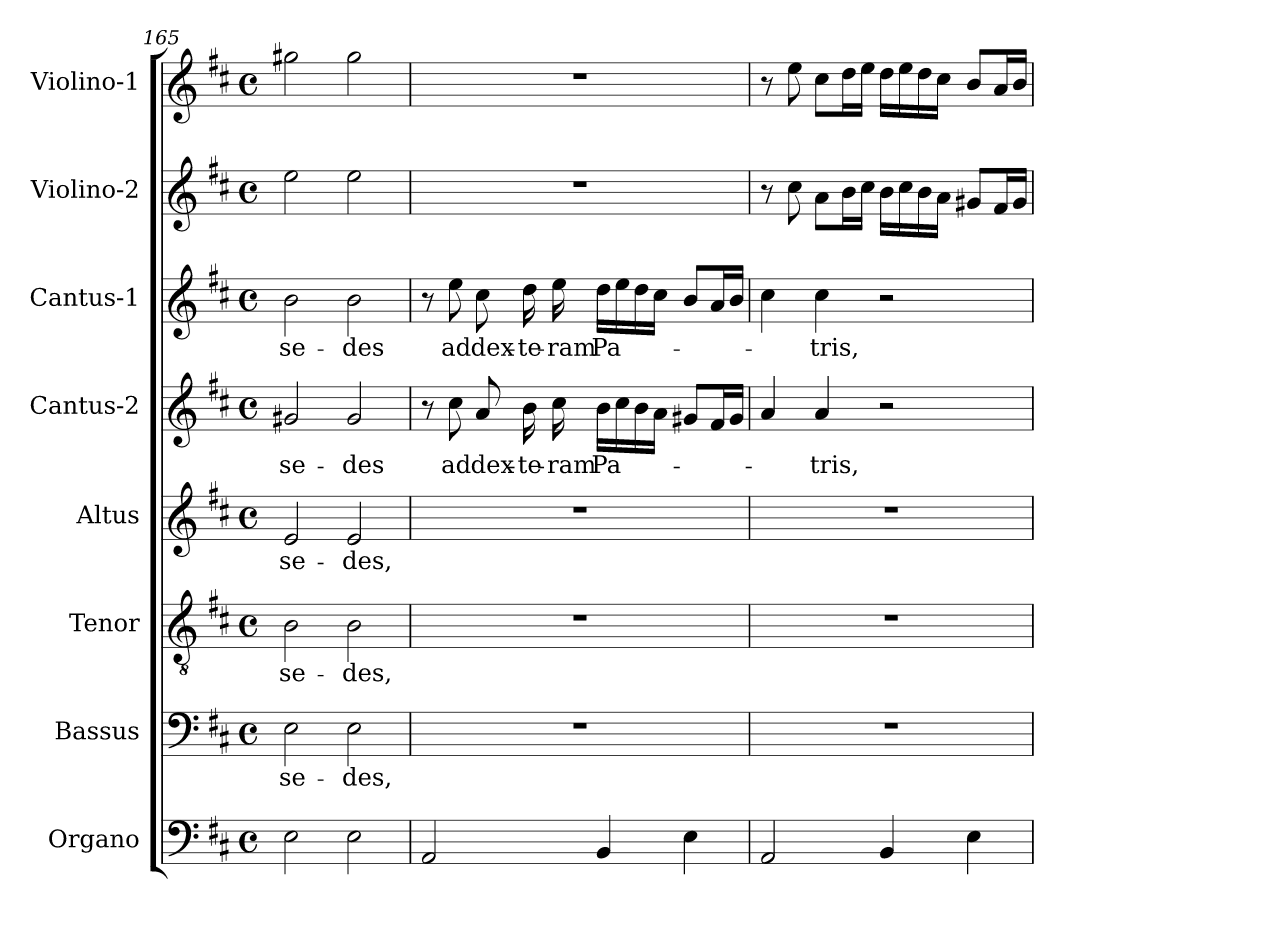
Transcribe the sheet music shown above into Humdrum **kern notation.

**kern	**kern	**text	**kern	**text	**kern	**text	**kern	**text	**kern	**text	**kern	**kern
*part8	*part7	*part7	*part6	*part6	*part5	*part5	*part4	*part4	*part3	*part3	*part2	*part1
*staff8	*staff7	*staff7	*staff6	*staff6	*staff5	*staff5	*staff4	*staff4	*staff3	*staff3	*staff2	*staff1
*I"Organo	*I"Bassus	*	*I"Tenor	*	*I"Altus	*	*I"Cantus-2	*	*I"Cantus-1	*	*I"Violino-2	*I"Violino-1
*I'Og	*I'B	*	*I'T	*	*I'A	*	*I'C2	*	*I'C1	*	*I'V2	*I'V1
*clefF4	*clefF4	*	*clefGv2	*	*clefG2	*	*clefG2	*	*clefG2	*	*clefG2	*clefG2
*k[f#c#]	*k[f#c#]	*	*k[f#c#]	*	*k[f#c#]	*	*k[f#c#]	*	*k[f#c#]	*	*k[f#c#]	*k[f#c#]
*D:	*D:	*	*D:	*	*D:	*	*D:	*	*D:	*	*D:	*D:
*M4/4	*M4/4	*	*M4/4	*	*M4/4	*	*M4/4	*	*M4/4	*	*M4/4	*M4/4
*met(c)	*met(c)	*	*met(c)	*	*met(c)	*	*met(c)	*	*met(c)	*	*met(c)	*met(c)
=165	=165	=165	=165	=165	=165	=165	=165	=165	=165	=165	=165	=165
!	!	!LO:LY:b	!	!	!	!	!	!	!	!	!	!
!	!	!	!	!LO:LY:b	!	!	!	!	!	!	!	!
!	!	!	!	!	!	!LO:LY:b	!	!	!	!	!	!
!	!	!	!	!	!	!	!	!LO:LY:b	!	!	!	!
!	!	!	!	!	!	!	!	!	!	!LO:LY:b	!	!
2E\	2E\	se-	2B\	se-	2e/	se-	2g#X/	se-	2b\	se-	2ee\	2gg#X\
!	!	!LO:LY:b	!	!	!	!	!	!	!	!	!	!
!	!	!	!	!LO:LY:b	!	!	!	!	!	!	!	!
!	!	!	!	!	!	!LO:LY:b	!	!	!	!	!	!
!	!	!	!	!	!	!	!	!LO:LY:b	!	!	!	!
!	!	!	!	!	!	!	!	!	!	!LO:LY:b	!	!
2E\	2E\	-des,	2B\	-des,	2e/	-des,	2g#/	-des	2b\	-des	2ee\	2gg#\
!!LO:PB:g=z
=166	=166	=166	=166	=166	=166	=166	=166	=166	=166	=166	=166	=166
2AA/	1r	.	1r	.	1r	.	8r	.	8r	.	1r	1r
!	!	!	!	!	!	!	!	!LO:LY:b	!	!	!	!
!	!	!	!	!	!	!	!	!	!	!LO:LY:b	!	!
.	.	.	.	.	.	.	8cc#\	ad	8ee\	ad	.	.
!	!	!	!	!	!	!	!	!LO:LY:b	!	!	!	!
!	!	!	!	!	!	!	!	!	!	!LO:LY:b	!	!
.	.	.	.	.	.	.	8a/	dex-	8cc#\	dex-	.	.
!	!	!	!	!	!	!	!	!LO:LY:b	!	!	!	!
!	!	!	!	!	!	!	!	!	!	!LO:LY:b	!	!
.	.	.	.	.	.	.	16b\	-te-	16dd\	-te-	.	.
!	!	!	!	!	!	!	!	!LO:LY:b	!	!	!	!
!	!	!	!	!	!	!	!	!	!	!LO:LY:b	!	!
.	.	.	.	.	.	.	16cc#\	-ram	16ee\	-ram	.	.
!	!	!	!	!	!	!	!	!LO:LY:b	!	!	!	!
!	!	!	!	!	!	!	!	!	!	!LO:LY:b	!	!
4BB/	.	.	.	.	.	.	16b\LL	Pa-	16dd\LL	Pa-	.	.
.	.	.	.	.	.	.	16cc#\	.	16ee\	.	.	.
.	.	.	.	.	.	.	16b\	.	16dd\	.	.	.
.	.	.	.	.	.	.	16a\JJ	.	16cc#\JJ	.	.	.
4E\	.	.	.	.	.	.	8g#X/L	.	8b/L	.	.	.
.	.	.	.	.	.	.	16f#/L	.	16a/L	.	.	.
.	.	.	.	.	.	.	16g#/JJ	.	16b/JJ	.	.	.
=167	=167	=167	=167	=167	=167	=167	=167	=167	=167	=167	=167	=167
2AA/	1r	.	1r	.	1r	.	4a/	.	4cc#\	.	8r	8r
.	.	.	.	.	.	.	.	.	.	.	8cc#\	8ee\
!	!	!	!	!	!	!	!	!LO:LY:b	!	!	!	!
!	!	!	!	!	!	!	!	!	!	!LO:LY:b	!	!
.	.	.	.	.	.	.	4a/	-tris,	4cc#\	-tris,	8a\L	8cc#\L
.	.	.	.	.	.	.	.	.	.	.	16b\L	16dd\L
.	.	.	.	.	.	.	.	.	.	.	16cc#\JJ	16ee\JJ
4BB/	.	.	.	.	.	.	2r	.	2r	.	16b\LL	16dd\LL
.	.	.	.	.	.	.	.	.	.	.	16cc#\	16ee\
.	.	.	.	.	.	.	.	.	.	.	16b\	16dd\
.	.	.	.	.	.	.	.	.	.	.	16a\JJ	16cc#\JJ
4E\	.	.	.	.	.	.	.	.	.	.	8g#X/L	8b/L
.	.	.	.	.	.	.	.	.	.	.	16f#/L	16a/L
.	.	.	.	.	.	.	.	.	.	.	16g#/JJ	16b/JJ
=	=	=	=	=	=	=	=	=	=	=	=	=
*-	*-	*-	*-	*-	*-	*-	*-	*-	*-	*-	*-	*-
